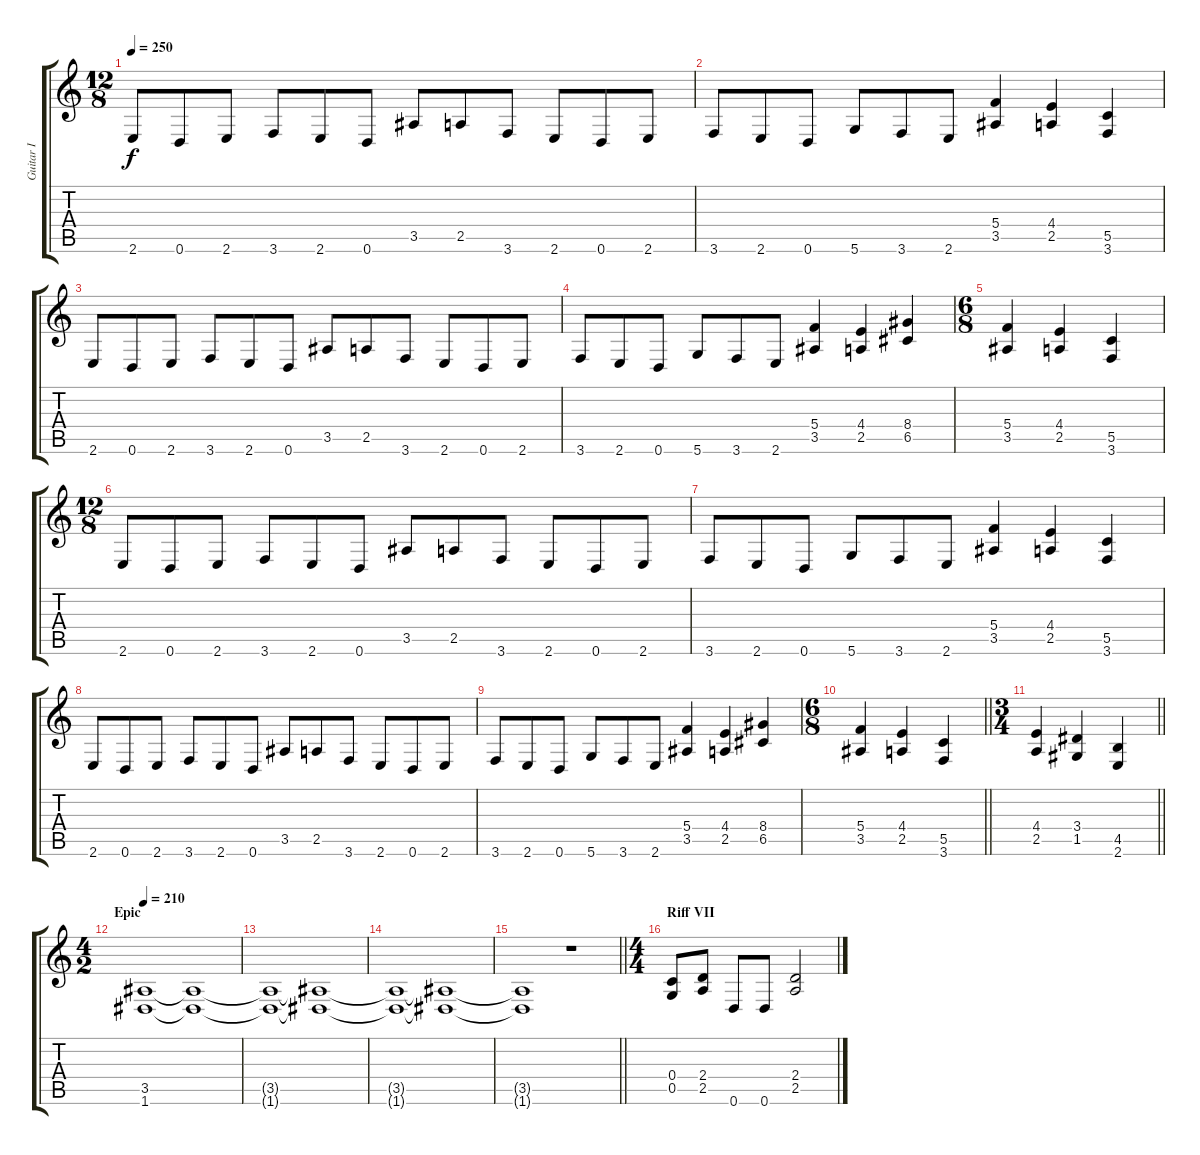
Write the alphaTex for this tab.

\track ("Guitar I" "Guitar I") {instrument distortionguitar}
\staff {score tabs}
\tuning (D4 A3 F3 C3 G2 D2) {hide}
\ts (12 8)
\tempo 250
\clef g2
\ks c
2.6.8{dy f} 0.6.8 2.6.8 3.6.8 2.6.8 0.6.8 3.5.8 2.5.8 3.6.8 2.6.8 0.6.8 2.6.8 |
3.6.8 2.6.8 0.6.8 5.6.8 3.6.8 2.6.8 (5.4 3.5).4 (4.4 2.5).4 (5.5 3.6).4 |
2.6.8 0.6.8 2.6.8 3.6.8 2.6.8 0.6.8 3.5.8 2.5.8 3.6.8 2.6.8 0.6.8 2.6.8 |
3.6.8 2.6.8 0.6.8 5.6.8 3.6.8 2.6.8 (5.4 3.5).4 (4.4 2.5).4 (8.4 6.5).4 |
\ts (6 8)
(5.4 3.5).4 (4.4 2.5).4 (5.5 3.6).4 |
\ts (12 8)
2.6.8 0.6.8 2.6.8 3.6.8 2.6.8 0.6.8 3.5.8 2.5.8 3.6.8 2.6.8 0.6.8 2.6.8 |
3.6.8 2.6.8 0.6.8 5.6.8 3.6.8 2.6.8 (5.4 3.5).4 (4.4 2.5).4 (5.5 3.6).4 |
2.6.8 0.6.8 2.6.8 3.6.8 2.6.8 0.6.8 3.5.8 2.5.8 3.6.8 2.6.8 0.6.8 2.6.8 |
3.6.8 2.6.8 0.6.8 5.6.8 3.6.8 2.6.8 (5.4 3.5).4 (4.4 2.5).4 (8.4 6.5).4 |
\ts (6 8)
\barLineRight lightlight
(5.4 3.5).4 (4.4 2.5).4 (5.5 3.6).4 |
\ts (3 4)
\barLineRight lightlight
(4.4 2.5).4 (3.4 1.5).4 (4.5 2.6).4 |
\ts (4 2)
\section ("" "Epic")
\tempo 210
(3.5 1.6).1 (3.5{t} 1.6{t}).1 |
(3.5{t} 1.6{t}).1 (3.5{t} 1.6{t}).1 |
(3.5{t} 1.6{t}).1 (3.5{t} 1.6{t}).1 |
\barLineRight lightlight
(3.5{t} 1.6{t}).1 r.1 |
\ts (4 4)
\section ("" "Riff VII")
(0.4 0.5).8 (2.4 2.5).8 0.6.8 0.6.8 (2.4 2.5).2
